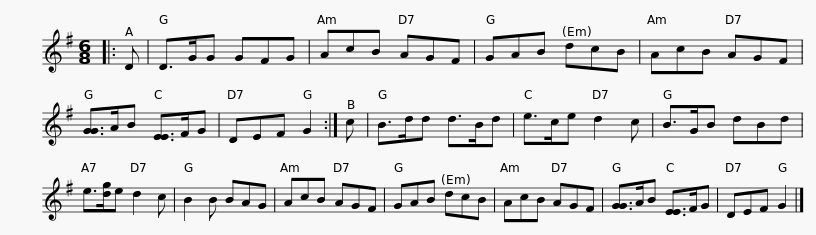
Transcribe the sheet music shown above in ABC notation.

X:1
L:1/8
M:6/8
I:linebreak $
K:G
V:1 treble
V:1
|: D | D>GG GFG | AcB AGF | GAB dcB | AcB AGF | %5
 [GG]>AB [EE]>FG | DEF G2 :| c |$ B>dd d>Bd | e>ce d2 c | %10
 B>GB dBd | e>[dg]e d2 c | B2 B BAG | AcB AGF | GAB dcB |$ %15
 AcB AGF | [GG]>AB [EE]>FG | DEF G2 |] %18
